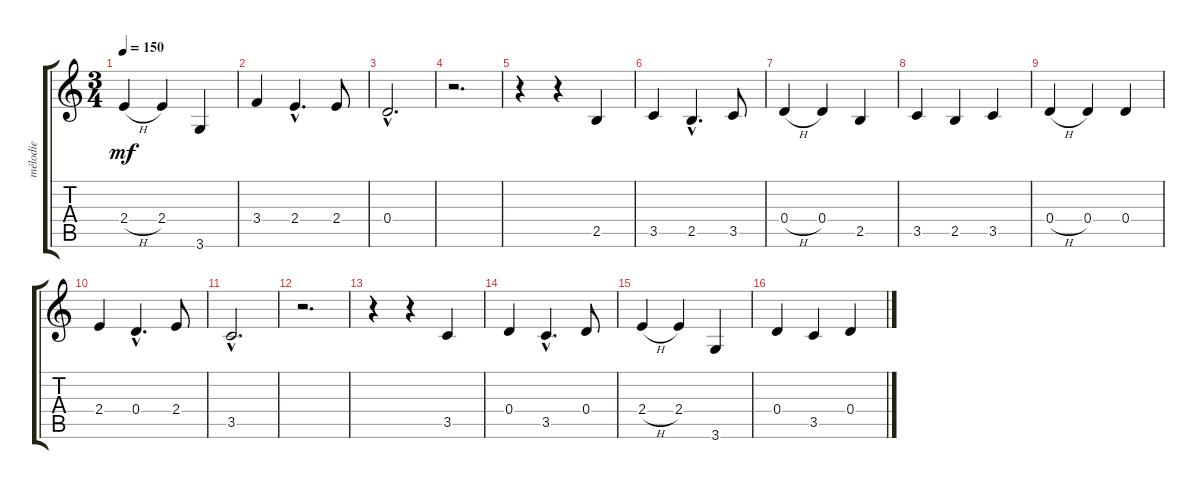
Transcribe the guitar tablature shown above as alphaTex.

\track ("mélodie" "mélodie") {instrument acousticguitarnylon}
\staff {score tabs}
\tuning (E4 B3 G3 D3 A2 E2) {hide}
\ts (3 4)
\tempo 150
\clef g2
\ks c
2.4{h}.4{dy mf} 2.4.4 3.6.4 |
3.4.4 2.4{hac}.4{d} 2.4.8 |
0.4{hac}.2{d} |
r.2{d} |
r.4 r.4 2.5.4 |
3.5.4 2.5{hac}.4{d} 3.5.8 |
0.4{h}.4 0.4.4 2.5.4 |
3.5.4 2.5.4 3.5.4 |
0.4{h}.4 0.4.4 0.4.4 |
2.4.4 0.4{hac}.4{d} 2.4.8 |
3.5{hac}.2{d} |
r.2{d} |
r.4 r.4 3.5.4 |
0.4.4 3.5{hac}.4{d} 0.4.8 |
2.4{h}.4 2.4.4 3.6.4 |
0.4.4 3.5.4 0.4.4
